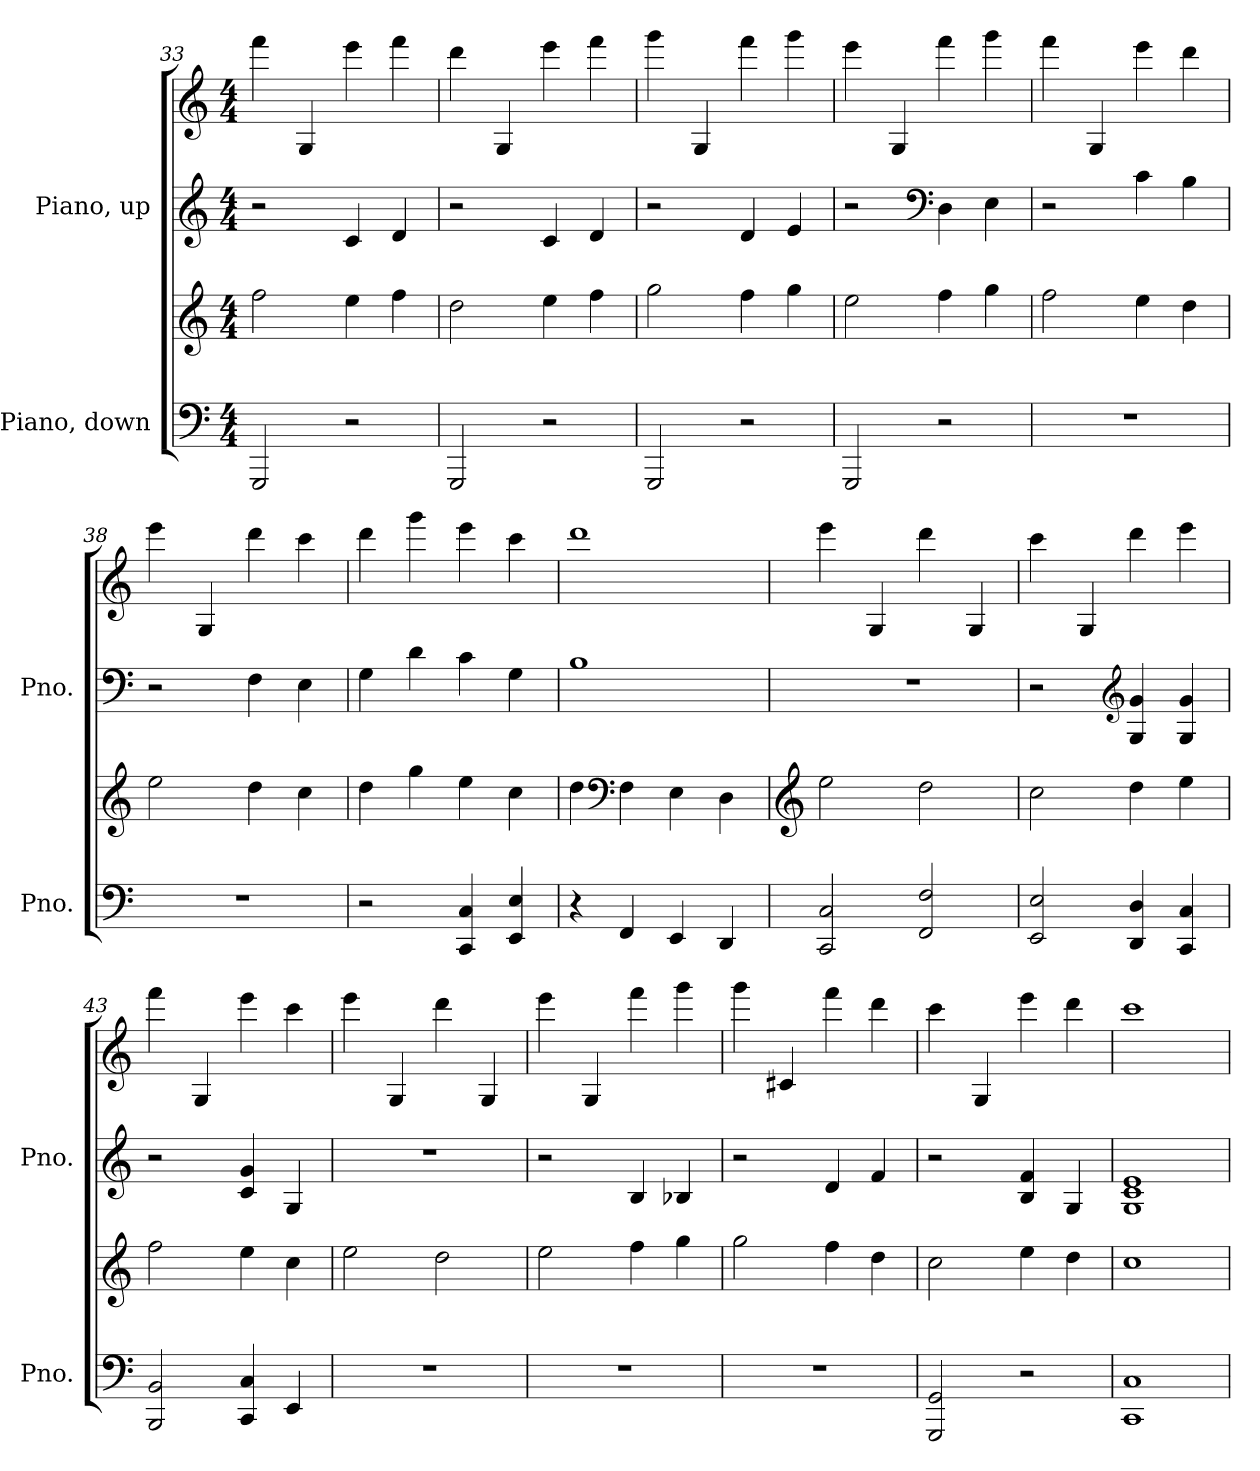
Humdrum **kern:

**kern	**kern	**kern	**kern
*part2	*part2	*part1	*part1
*staff4	*staff3	*staff2	*staff1
*I"Piano, down	*	*I"Piano, up	*
*I'Pno.	*	*I'Pno.	*
!!LO:LB:g=z
*clefF4	*clefG2	*clefG2	*clefG2
*k[]	*k[]	*k[]	*k[]
*M4/4	*M4/4	*M4/4	*M4/4
=33	=33	=33	=33
2GGG/	2ff\	2r	4fff\
.	.	.	4G/
2r	4ee\	4c/	4eee\
.	4ff\	4d/	4fff\
=34	=34	=34	=34
2GGG/	2dd\	2r	4ddd\
.	.	.	4G/
2r	4ee\	4c/	4eee\
.	4ff\	4d/	4fff\
=35	=35	=35	=35
2GGG/	2gg\	2r	4ggg\
.	.	.	4G/
2r	4ff\	4d/	4fff\
.	4gg\	4e/	4ggg\
=36	=36	=36	=36
2GGG/	2ee\	2r	4eee\
.	.	.	4G/
*	*	*clefF4	*
2r	4ff\	4D\	4fff\
.	4gg\	4E\	4ggg\
=37	=37	=37	=37
1r	2ff\	2r	4fff\
.	.	.	4G/
.	4ee\	4c\	4eee\
.	4dd\	4B\	4ddd\
=38	=38	=38	=38
1r	2ee\	2r	4eee\
.	.	.	4G/
.	4dd\	4F\	4ddd\
.	4cc\	4E\	4ccc\
=39	=39	=39	=39
2r	4dd\	4G\	4ddd\
.	4gg\	4d\	4ggg\
4CC/ 4C/	4ee\	4c\	4eee\
4EE/ 4E/	4cc\	4G\	4ccc\
!!LO:PB:g=z
=40	=40	=40	=40
4r	4dd\	1B	1ddd
*	*clefF4	*	*
4FF/	4F\	.	.
4EE/	4E\	.	.
4DD/	4D\	.	.
=41	=41	=41	=41
*	*clefG2	*	*
2CC/ 2C/	2ee\	1r	4eee\
.	.	.	4G/
2FF/ 2F/	2dd\	.	4ddd\
.	.	.	4G/
=42	=42	=42	=42
2EE/ 2E/	2cc\	2r	4ccc\
.	.	.	4G/
*	*	*clefG2	*
4DD/ 4D/	4dd\	4G/ 4g/	4ddd\
4CC/ 4C/	4ee\	4G/ 4g/	4eee\
=43	=43	=43	=43
2BBB/ 2BB/	2ff\	2r	4fff\
.	.	.	4G/
4CC/ 4C/	4ee\	4c/ 4g/	4eee\
4EE/	4cc\	4G/	4ccc\
=44	=44	=44	=44
1r	2ee\	1r	4eee\
.	.	.	4G/
.	2dd\	.	4ddd\
.	.	.	4G/
=45	=45	=45	=45
1r	2ee\	2r	4eee\
.	.	.	4G/
.	4ff\	4B/	4fff\
.	4gg\	4B-X/	4ggg\
!!LO:LB:g=z
=46	=46	=46	=46
1r	2gg\	2r	4ggg\
.	.	.	4c#X/
.	4ff\	4d/	4fff\
.	4dd\	4f/	4ddd\
=47	=47	=47	=47
2GGG/ 2GG/	2cc\	2r	4ccc\
.	.	.	4G/
2r	4ee\	4B/ 4f/	4eee\
.	4dd\	4G/	4ddd\
=48	=48	=48	=48
1CC 1C	1cc	1G 1c 1e	1ccc
=	=	=	=
*-	*-	*-	*-
